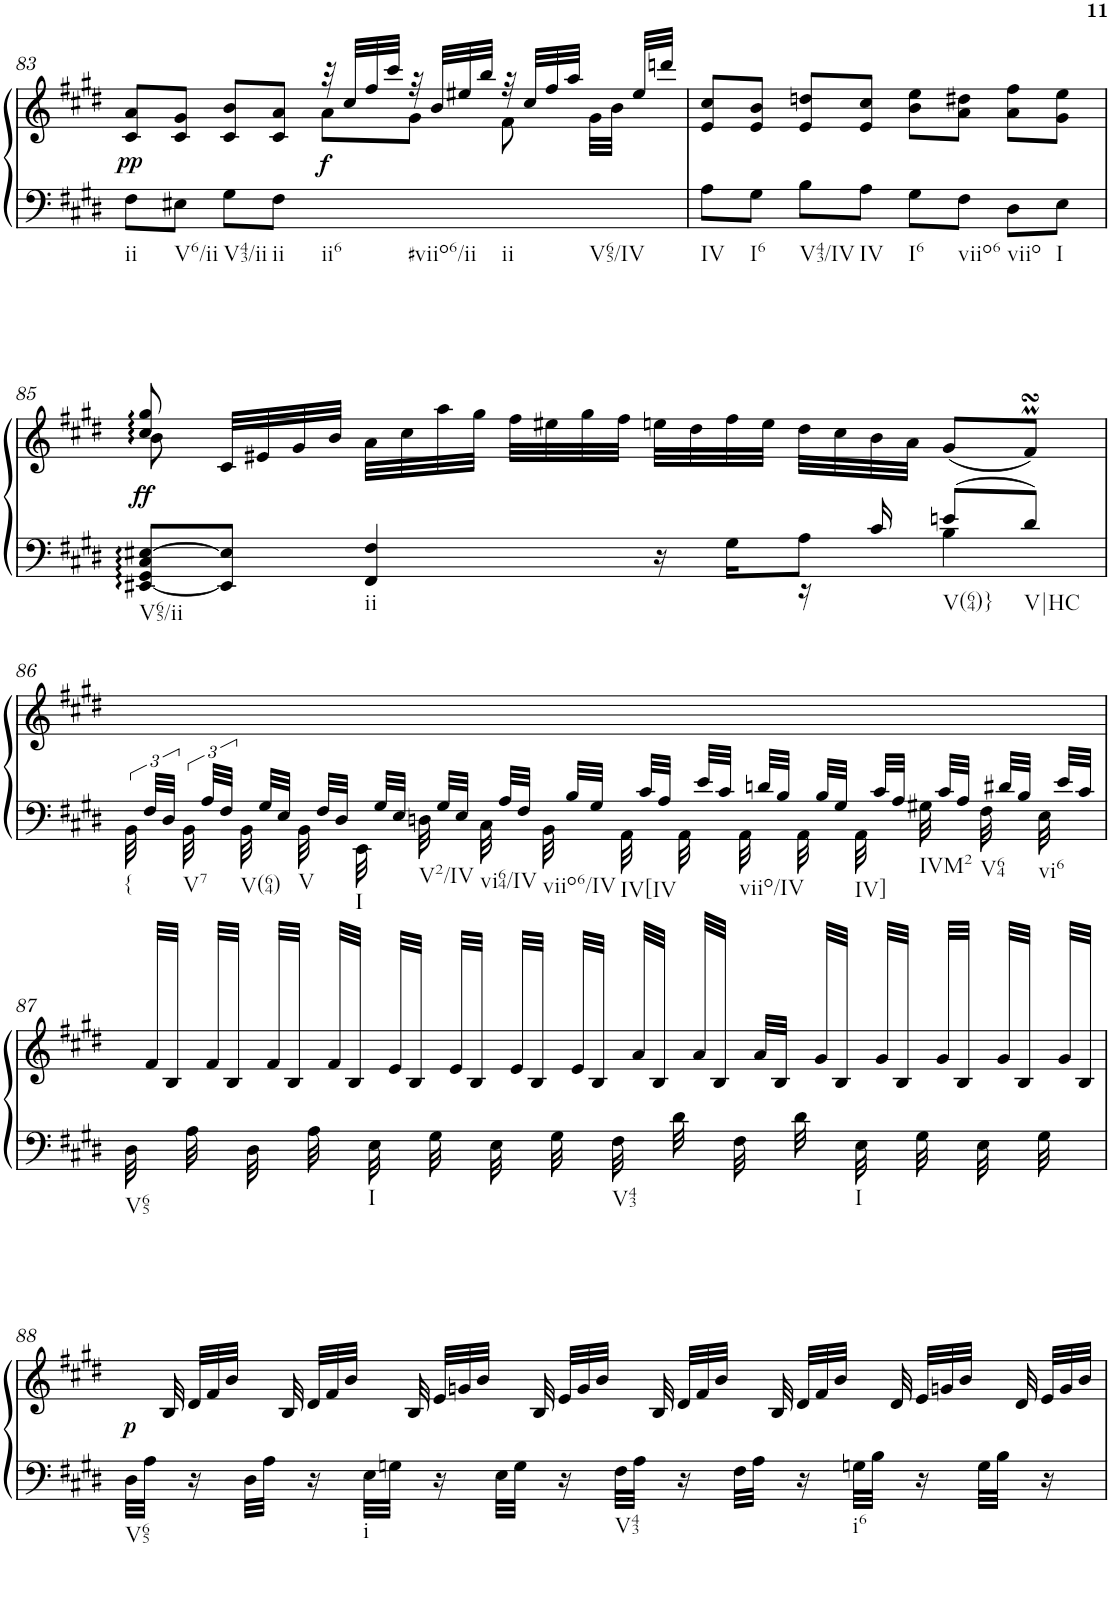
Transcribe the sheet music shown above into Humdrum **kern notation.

**kern	**kern	**dynam
*part1	*part1	*part1
*staff2	*staff1	*staff1/2
*I"Harpsichord	*	*
*I'Hch.	*	*
!!LO:PB:g=z
*clefF4	*clefG2	*
*k[f#c#g#d#]	*k[f#c#g#d#]	*
*E:	*E:	*
*M4/4	*M4/4	*
*met(c)	*met(c)	*
=83	=83	=83
*	*^	*
!LO:TX:b:t=ii	!	!	!
!	!	!	!LO:DY:b
8F#\L	8c#/ 8a/L	2ryy	pp
!LO:TX:b:t=V6/ii	!	!	!
8E#X\J	8c#/ 8g#/J	.	.
!LO:TX:b:t=V43/ii	!	!	!
8G#\L	8c#/ 8b/L	.	.
!LO:TX:b:t=ii	!	!	!
8F#\J	8c#/ 8a/J	.	.
!LO:TX:b:t=ii6	!	!	!
!LO:TX:b:t=#viio6/ii	!	!	!
!LO:TX:b:t=ii	!	!	!
!LO:TX:b:t=V65/IV	!	!	!
!	!	!	!LO:DY:b
2ryy	32r	8a\L	f
.	32cc#/LLL	.	.
.	32ff#/	.	.
.	32ccc#/JJJ	.	.
.	32r	8g#\J	.
.	32b/LLL	.	.
.	32ee#X/	.	.
.	32bb/JJJ	.	.
.	32r	8f#\	.
.	32cc#/LLL	.	.
.	32ff#/	.	.
.	32aa/JJJ	.	.
.	8ryy	32g#\LLL	.
.	.	32b\JJJ	.
.	.	32ee#/LLL	.
.	.	32dddn/JJJ	.
=84	=84	=84	=84
!LO:TX:b:t=IV	!	!	!
*	*v	*v	*
8A\L	8e/ 8cc#/L	.
!LO:TX:b:t=I6	!	!
8G#\J	8e/ 8b/J	.
!LO:TX:b:t=V43/IV	!	!
8B\L	8e/ 8ddn/L	.
!LO:TX:b:t=IV	!	!
8A\J	8e/ 8cc#/J	.
!LO:TX:b:t=I6	!	!
8G#\L	8b\ 8ee\L	.
!LO:TX:b:t=viio6	!	!
8F#\J	8a\ 8dd#X\J	.
!LO:TX:b:t=viio	!	!
8D#\L	8a\ 8ff#\L	.
!LO:TX:b:t=I	!	!
8E\J	8g#\ 8ee\J	.
!!LO:LB:g=z
=85	=85	=85
*^	*^	*
!LO:TX:b:t=V65/ii	!	!	!	!
!	!	!	!	!LO:DY:b
[8EE#X/ 8GG#/ 8C#/ [8E#X/L	8ryy	8cc#/ 8gg#/	8b\	ff
*v	*v	*	*	*
8EE#/] 8E#/]J	2..ryy	32c#/LLL	.
.	.	32e#X/	.
.	.	32g#/	.
.	.	32b/JJJ	.
!LO:TX:b:t=ii	!	!	!
4FF#/ 4F#/	.	32a\LLL	.
.	.	32cc#\	.
.	.	32aa\	.
.	.	32gg#\JJJ	.
.	.	32ff#\LLL	.
.	.	32ee#X\	.
.	.	32gg#\	.
.	.	32ff#\JJJ	.
16r	.	32een\LLL	.
.	.	32dd#\	.
16G#\KL	.	32ff#\	.
.	.	32ee\JJJ	.
*^	*	*	*
8A\J	16r	.	32dd#\LLL	.
.	.	.	32cc#\	.
.	16c#/	.	32b\	.
.	.	.	32a\JJJ	.
!LO:TX:b:t=V(64)}	!	!	!	!
!LO:TX:b:t=V|HC	!	!	!	!
4B\	8en/L	.	(<8g#/L	.
.	8d#/J	.	8f#MsSSS/J)	.
!!LO:LB:g=z
=86	=86	=86	=86	=86
!LO:TX:b:t={	!	!	!	!
*v	*v	*	*	*
*	*v	*v	*
48BB\	1ryy	.
48F#/LLL	.	.
48D#/JJJ	.	.
!LO:TX:b:t=V7	!	!
48BB\	.	.
48A/LLL	.	.
48F#/JJJ	.	.
*Xtuplet	*	*
!LO:TX:b:t=V(64)	!	!
48BB\	.	.
48G#/LLL	.	.
48E/JJJ	.	.
!LO:TX:b:t=V	!	!
48BB\	.	.
48F#/LLL	.	.
48D#/JJJ	.	.
!LO:TX:b:t=I	!	!
48EE\	.	.
48G#/LLL	.	.
48E/JJJ	.	.
!LO:TX:b:t=V2/IV	!	!
48Dn\	.	.
48G#/LLL	.	.
48E/JJJ	.	.
!LO:TX:b:t=vi64/IV	!	!
48C#\	.	.
48A/LLL	.	.
48F#/JJJ	.	.
!LO:TX:b:t=viio6/IV	!	!
48BB\	.	.
48B/LLL	.	.
48G#/JJJ	.	.
!LO:TX:b:t=IV[IV	!	!
48AA\	.	.
48c#/LLL	.	.
48A/JJJ	.	.
48AA\	.	.
48e/LLL	.	.
48c#/JJJ	.	.
!LO:TX:b:t=viio/IV	!	!
48AA\	.	.
48dn/LLL	.	.
48B/JJJ	.	.
48AA\	.	.
48B/LLL	.	.
48G#/JJJ	.	.
!LO:TX:b:t=IV]	!	!
48AA\	.	.
48c#/LLL	.	.
48A/JJJ	.	.
!LO:TX:b:t=IVM2	!	!
48G#X\	.	.
48c#/LLL	.	.
48A/JJJ	.	.
!LO:TX:b:t=V64	!	!
48F#\	.	.
48d#X/LLL	.	.
48B/JJJ	.	.
!LO:TX:b:t=vi6	!	!
48E\	.	.
48e/LLL	.	.
48c#/JJJ	.	.
!!LO:LB:g=z
=87	=87	=87
*	*^	*
!LO:TX:b:t=V65	!	!	!
48D#\	1ryy	48ryy	.
24ryy	.	48f#/LLL	.
.	.	48B/JJJ	.
48A\	.	48ryy	.
24ryy	.	48f#/LLL	.
.	.	48B/JJJ	.
48D#\	.	48ryy	.
24ryy	.	48f#/LLL	.
.	.	48B/JJJ	.
48A\	.	48ryy	.
24ryy	.	48f#/LLL	.
.	.	48B/JJJ	.
!LO:TX:b:t=I	!	!	!
48E\	.	48ryy	.
24ryy	.	48e/LLL	.
.	.	48B/JJJ	.
48G#\	.	48ryy	.
24ryy	.	48e/LLL	.
.	.	48B/JJJ	.
48E\	.	48ryy	.
24ryy	.	48e/LLL	.
.	.	48B/JJJ	.
48G#\	.	48ryy	.
24ryy	.	48e/LLL	.
.	.	48B/JJJ	.
!LO:TX:b:t=V43	!	!	!
48F#\	.	48ryy	.
24ryy	.	48a/LLL	.
.	.	48B/JJJ	.
48d#\	.	48ryy	.
24ryy	.	48a/LLL	.
.	.	48B/JJJ	.
48F#\	.	48ryy	.
24ryy	.	48a/LLL	.
.	.	48B/JJJ	.
48d#\	.	48ryy	.
24ryy	.	48g#/LLL	.
.	.	48B/JJJ	.
!LO:TX:b:t=I	!	!	!
48E\	.	48ryy	.
24ryy	.	48g#/LLL	.
.	.	48B/JJJ	.
48G#\	.	48ryy	.
24ryy	.	48g#/LLL	.
.	.	48B/JJJ	.
48E\	.	48ryy	.
24ryy	.	48g#/LLL	.
.	.	48B/JJJ	.
48G#\	.	48ryy	.
24ryy	.	48g#/LLL	.
.	.	48B/JJJ	.
!!LO:LB:g=z	!!
=88	=88	=88	=88
!LO:TX:b:t=V65	!	!	!
!	!	!	!LO:DY:b
48D#\LLL	16ryy	24ryy	p
48A\JJJ	.	.	.
48ryy	.	48B/	.
*	*Xtuplet	*	*
16r	48d#/LLL	48%5ryy	.
.	48f#/	.	.
.	48b/JJJ	.	.
48D#\LLL	16ryy	.	.
48A\JJJ	.	.	.
48ryy	.	48B/	.
16r	48d#/LLL	48%5ryy	.
.	48f#/	.	.
.	48b/JJJ	.	.
!LO:TX:b:t=i	!	!	!
48E\LLL	16ryy	.	.
48Gn\JJJ	.	.	.
48ryy	.	48B/	.
16r	48e/LLL	48%5ryy	.
.	48gn/	.	.
.	48b/JJJ	.	.
48E\LLL	16ryy	.	.
48G\JJJ	.	.	.
48ryy	.	48B/	.
16r	48e/LLL	48%5ryy	.
.	48g/	.	.
.	48b/JJJ	.	.
!LO:TX:b:t=V43	!	!	!
48F#\LLL	16ryy	.	.
48A\JJJ	.	.	.
48ryy	.	48B/	.
16r	48d#/LLL	48%5ryy	.
.	48f#/	.	.
.	48b/JJJ	.	.
48F#\LLL	16ryy	.	.
48A\JJJ	.	.	.
48ryy	.	48B/	.
16r	48d#/LLL	48%5ryy	.
.	48f#/	.	.
.	48b/JJJ	.	.
!LO:TX:b:t=i6	!	!	!
48Gn\LLL	16ryy	.	.
48B\JJJ	.	.	.
48ryy	.	48d#/	.
16r	48e/LLL	48%5ryy	.
.	48gn/	.	.
.	48b/JJJ	.	.
48G\LLL	16ryy	.	.
48B\JJJ	.	.	.
48ryy	.	48d#/	.
16r	48e/LLL	16ryy	.
.	48g/	.	.
.	48b/JJJ	.	.
*	*v	*v	*
=	=	=
*-	*-	*-
